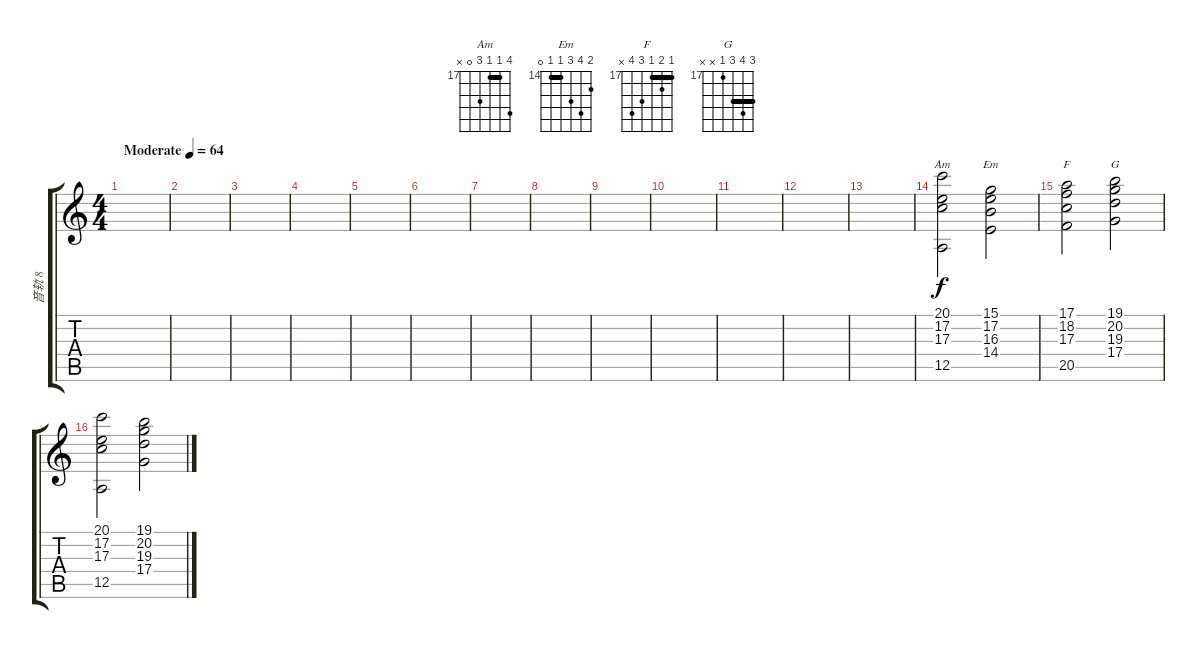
\track ("音轨 8" "音轨 8") {instrument frenchhorn}
\staff {score tabs}
\tuning (E4 B3 G3 D3 A2 E2) {hide}
\chord ("Am" 20 17 17 19 0 x) {firstfret 17 barre 17}
\chord ("Em" 15 17 16 14 14 0) {firstfret 14 barre 14}
\chord ("F" 17 18 17 19 20 x) {firstfret 17 barre 17}
\chord ("G" 19 20 19 17 x x) {firstfret 17 barre 19}
\ts (4 4)
\tempo (64 "Moderate")
\clef g2
\ks c
|
|
|
|
|
|
|
|
|
|
|
|
|
(20.1 17.2 17.3 12.5).2{ch "Am"} (15.1 17.2 16.3 14.4).2{ch "Em"} |
(17.1 18.2 17.3 20.5).2{ch "F"} (19.1 20.2 19.3 17.4).2{ch "G"} |
(20.1 17.2 17.3 12.5).2 (19.1 20.2 19.3 17.4).2
